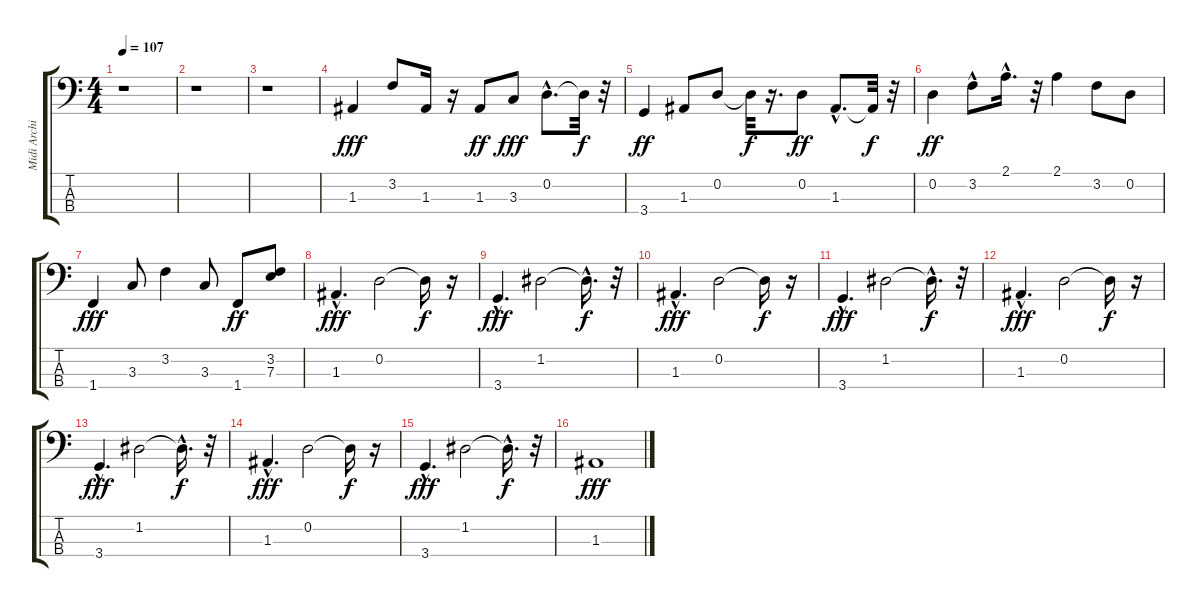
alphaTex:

\track ("Midi Archiv" "Midi Archi") {instrument electricbassfinger}
\staff {score tabs}
\tuning (G2 D2 A1 E1) {hide}
\ts (4 4)
\tempo 107
\clef f4
\ks c
r.1{dy ff} |
r.1 |
r.1 |
1.3.4{dy fff} 3.2.8 1.3.16 r.16 1.3.8{dy ff} 3.3.8{dy fff} 0.2{hac}.8{d} 0.2{t}.32{dy f} r.32 |
3.4.4{dy ff} 1.3.8 0.2.8 0.2{t}.32{dy f} r.16{d} 0.2.8{dy ff} 1.3{hac}.8{d} 1.3{t}.32{dy f} r.32 |
0.2.4{dy ff} 3.2{hac}.8 2.1{hac}.16{d} r.32 2.1.4 3.2.8 0.2.8 |
1.4.4{dy fff} 3.3.8 3.2.4 3.3.8 1.4.8{dy ff} (3.2 7.3).8 |
1.3{hac}.4{d dy fff} 0.2.2 0.2{t}.16{dy f} r.16 |
3.4{hac}.4{d dy fff} 1.2.2 1.2{hac t}.16{d dy f} r.32 |
1.3{hac}.4{d dy fff} 0.2.2 0.2{t}.16{dy f} r.16 |
3.4{hac}.4{d dy fff} 1.2.2 1.2{hac t}.16{d dy f} r.32 |
1.3{hac}.4{d dy fff} 0.2.2 0.2{t}.16{dy f} r.16 |
3.4{hac}.4{d dy fff} 1.2.2 1.2{hac t}.16{d dy f} r.32 |
1.3{hac}.4{d dy fff} 0.2.2 0.2{t}.16{dy f} r.16 |
3.4{hac}.4{d dy fff} 1.2.2 1.2{hac t}.16{d dy f} r.32 |
1.3.1{dy fff}
